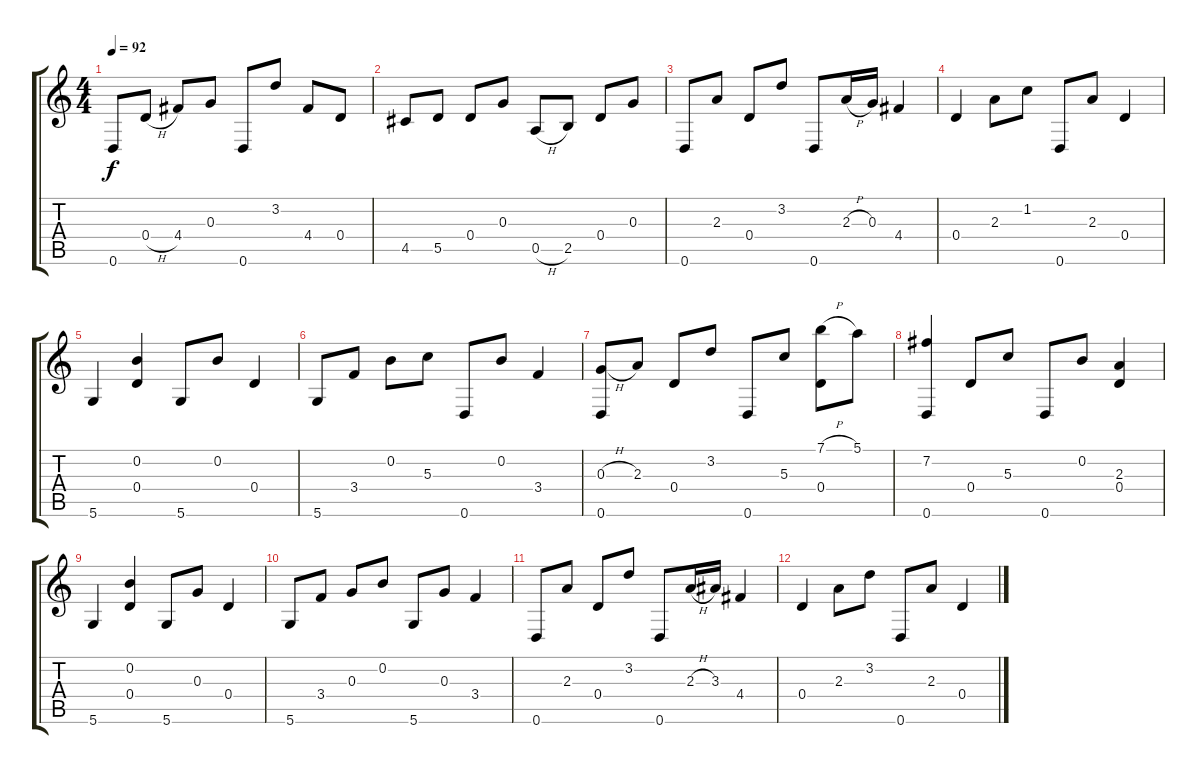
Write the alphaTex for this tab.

\track "" {instrument acousticguitarnylon}
\staff {score tabs}
\tuning (E4 B3 G3 D3 A2 D2) {hide}
\ts (4 4)
\tempo 92
\clef g2
\ks c
0.6.8{dy f instrument acousticguitarnylon} 0.4{h}.8 4.4.8 0.3.8 0.6.8 3.2.8 4.4.8 0.4.8 |
4.5.8 5.5.8 0.4.8 0.3.8 0.5{h}.8 2.5.8 0.4.8 0.3.8 |
0.6.8 2.3.8 0.4.8 3.2.8 0.6.8 2.3{h}.16 0.3.16 4.4.4 |
0.4.4 2.3.8 1.2.8 0.6.8 2.3.8 0.4.4 |
5.6.4 (0.2 0.4).4 5.6.8 0.2.8 0.4.4 |
5.6.8 3.4.8 0.2.8 5.3.8 0.6.8 0.2.8 3.4.4 |
(0.3{h} 0.6).8 2.3.8 0.4.8 3.2.8 0.6.8 5.3.8 (7.1{h} 0.4).8 5.1.8 |
(7.2 0.6).4 0.4.8 5.3.8 0.6.8 0.2.8 (2.3 0.4).4 |
5.6.4 (0.2 0.4).4 5.6.8 0.3.8 0.4.4 |
5.6.8 3.4.8 0.3.8 0.2.8 5.6.8 0.3.8 3.4.4 |
0.6.8 2.3.8 0.4.8 3.2.8 0.6.8 2.3{h}.16 3.3.16 4.4.4 |
0.4.4 2.3.8 3.2.8 0.6.8 2.3.8 0.4.4
